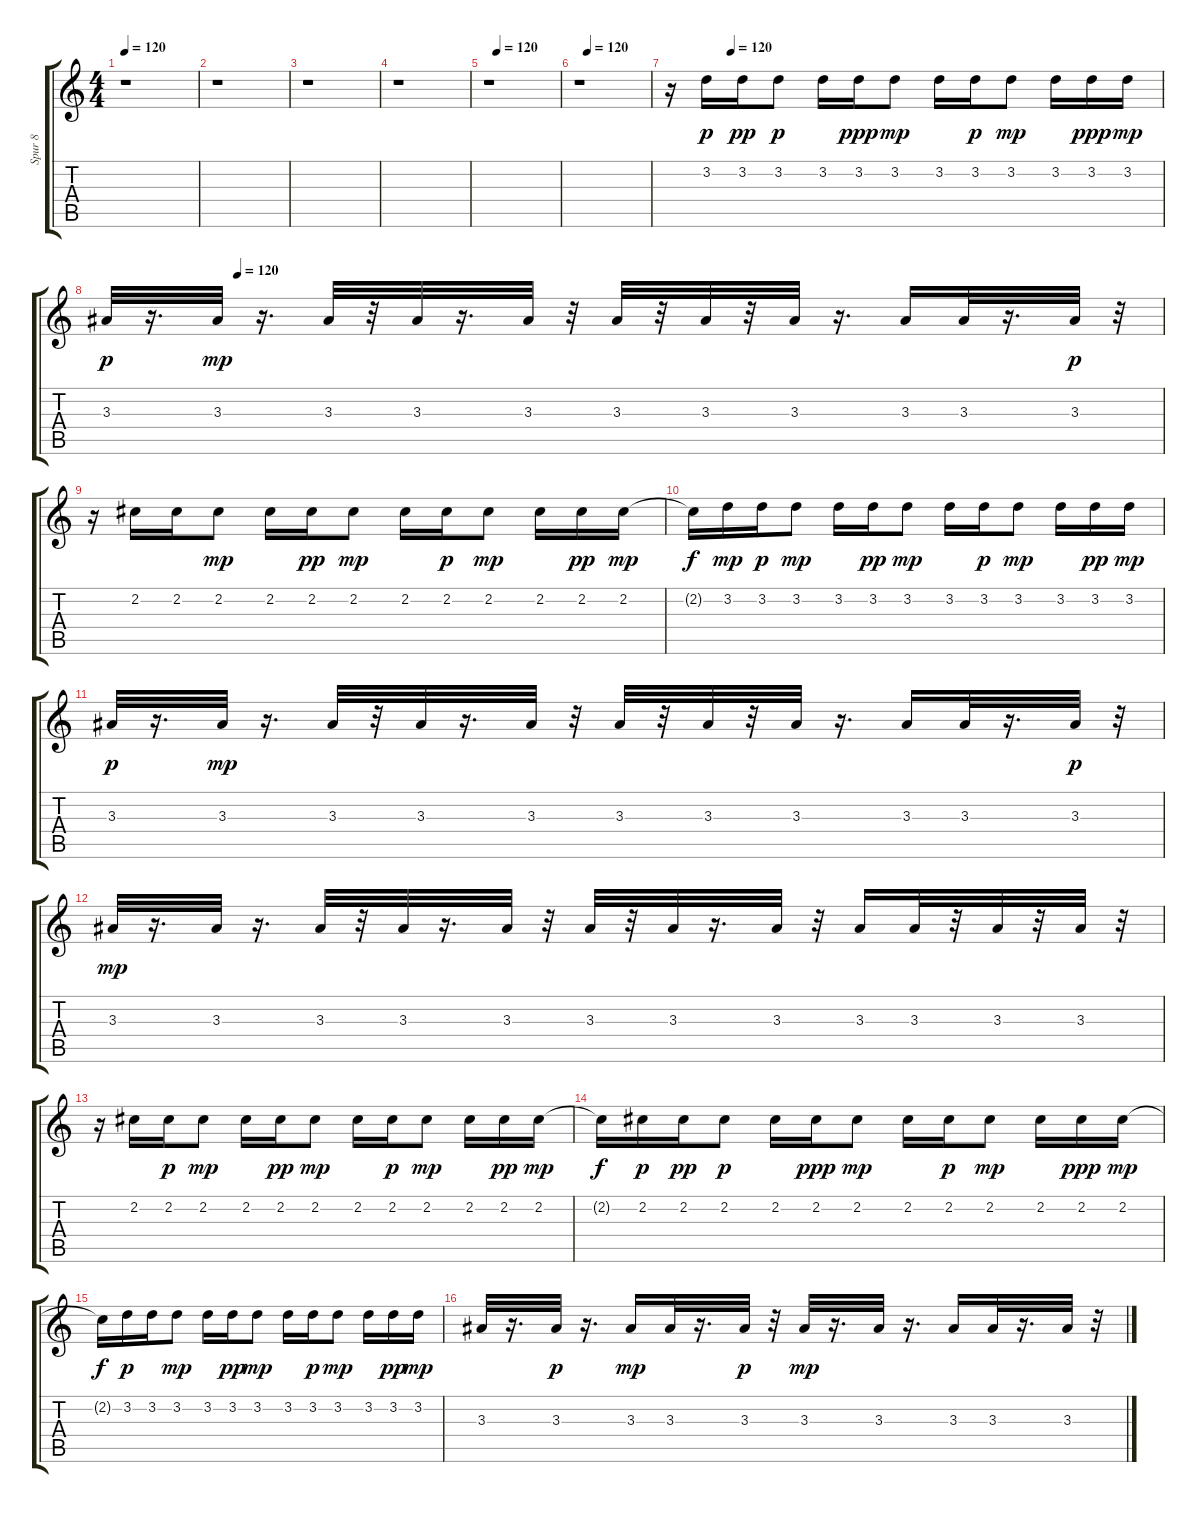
\track ("Spur 8" "Spur 8") {instrument electricguitarclean}
\staff {score tabs}
\tuning (E4 B3 G3 D3 A2 E2) {hide}
\ts (4 4)
\tempo 120
\clef g2
\ks c
r.1{dy p} |
r.1 |
r.1 |
r.1 |
\tempo (120 0.125)
r.1 |
\tempo (120 0.125)
r.1 |
\tempo (120 0.125)
r.16 3.2.16 3.2.16{dy pp} 3.2.8{dy p} 3.2.16 3.2.16{dy ppp} 3.2.8{dy mp} 3.2.16 3.2.16{dy p} 3.2.8{dy mp} 3.2.16 3.2.16{dy ppp} 3.2.16{dy mp} |
\tempo (120 0.125)
3.3.32{dy p} r.16{d} 3.3.32{dy mp} r.16{d} 3.3.32 r.32 3.3.32 r.16{d} 3.3.32 r.32 3.3.32 r.32 3.3.32 r.32 3.3.32 r.16{d} 3.3.16 3.3.32 r.16{d} 3.3.32{dy p} r.32 |
r.16 2.2.16 2.2.16 2.2.8{dy mp} 2.2.16 2.2.16{dy pp} 2.2.8{dy mp} 2.2.16 2.2.16{dy p} 2.2.8{dy mp} 2.2.16 2.2.16{dy pp} 2.2.16{dy mp} |
2.2{t}.16{dy f} 3.2.16{dy mp} 3.2.16{dy p} 3.2.8{dy mp} 3.2.16 3.2.16{dy pp} 3.2.8{dy mp} 3.2.16 3.2.16{dy p} 3.2.8{dy mp} 3.2.16 3.2.16{dy pp} 3.2.16{dy mp} |
3.3.32{dy p} r.16{d} 3.3.32{dy mp} r.16{d} 3.3.32 r.32 3.3.32 r.16{d} 3.3.32 r.32 3.3.32 r.32 3.3.32 r.32 3.3.32 r.16{d} 3.3.16 3.3.32 r.16{d} 3.3.32{dy p} r.32 |
3.3.32{dy mp} r.16{d} 3.3.32 r.16{d} 3.3.32 r.32 3.3.32 r.16{d} 3.3.32 r.32 3.3.32 r.32 3.3.32 r.16{d} 3.3.32 r.32 3.3.16 3.3.32 r.32 3.3.32 r.32 3.3.32 r.32 |
r.16 2.2.16 2.2.16{dy p} 2.2.8{dy mp} 2.2.16 2.2.16{dy pp} 2.2.8{dy mp} 2.2.16 2.2.16{dy p} 2.2.8{dy mp} 2.2.16 2.2.16{dy pp} 2.2.16{dy mp} |
2.2{t}.16{dy f} 2.2.16{dy p} 2.2.16{dy pp} 2.2.8{dy p} 2.2.16 2.2.16{dy ppp} 2.2.8{dy mp} 2.2.16 2.2.16{dy p} 2.2.8{dy mp} 2.2.16 2.2.16{dy ppp} 2.2.16{dy mp} |
2.2{t}.16{dy f} 3.2.16{dy p} 3.2.16 3.2.8{dy mp} 3.2.16 3.2.16{dy pp} 3.2.8{dy mp} 3.2.16 3.2.16{dy p} 3.2.8{dy mp} 3.2.16 3.2.16{dy pp} 3.2.16{dy mp} |
3.3.32 r.16{d} 3.3.32{dy p} r.16{d} 3.3.16{dy mp} 3.3.32 r.16{d} 3.3.32{dy p} r.32 3.3.32{dy mp} r.16{d} 3.3.32 r.16{d} 3.3.16 3.3.32 r.16{d} 3.3.32 r.32
